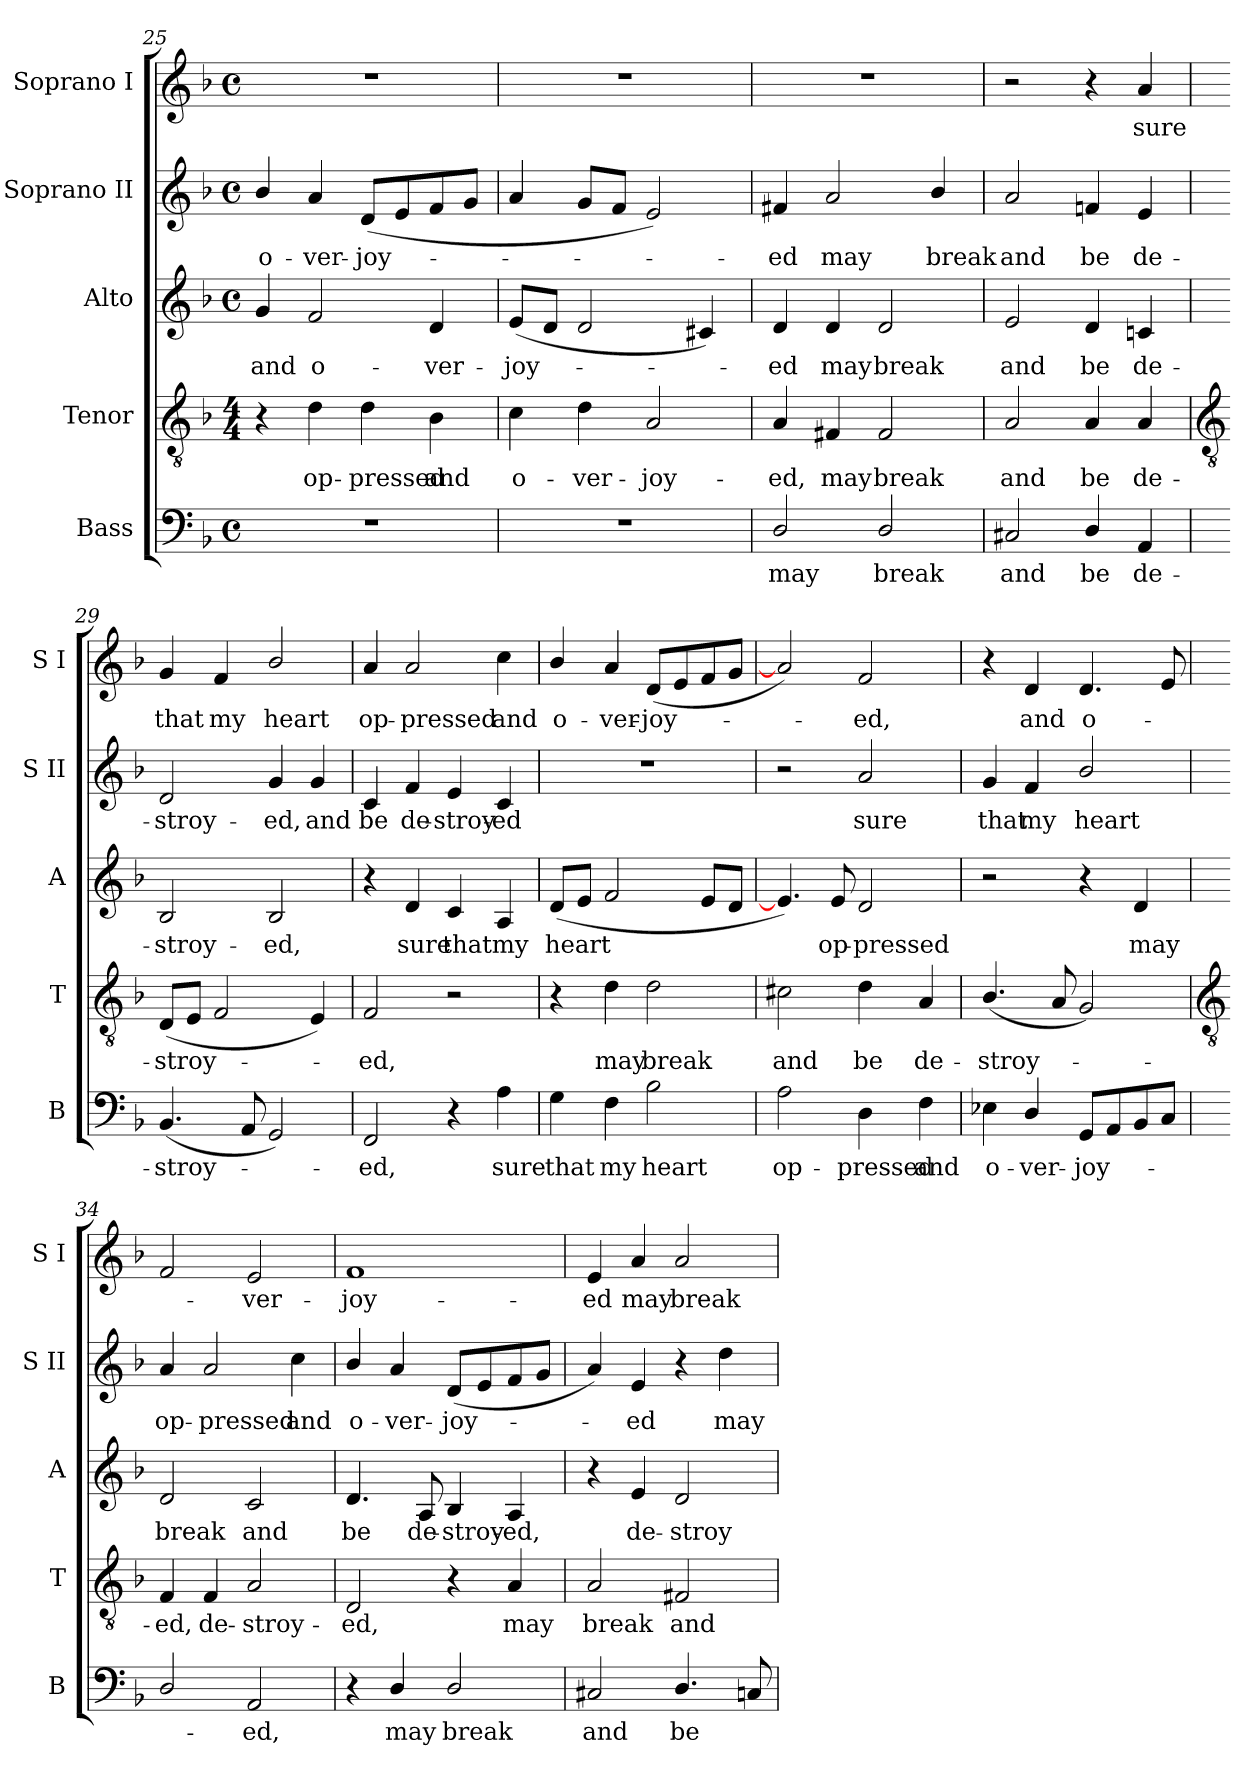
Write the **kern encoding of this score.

**kern	**text	**kern	**text	**kern	**text	**kern	**text	**kern	**text
*part5	*part5	*part4	*part4	*part3	*part3	*part2	*part2	*part1	*part1
*staff5	*staff5	*staff4	*staff4	*staff3	*staff3	*staff2	*staff2	*staff1	*staff1
*I"Bass	*	*I"Tenor	*	*I"Alto	*	*I"Soprano II	*	*I"Soprano I	*
*I'B	*	*I'T	*	*I'A	*	*I'S II	*	*I'S I	*
*clefF4	*	*clefGv2	*	*clefG2	*	*clefG2	*	*clefG2	*
*k[b-]	*	*k[b-]	*	*k[b-]	*	*k[b-]	*	*k[b-]	*
*F:	*	*F:	*	*F:	*	*F:	*	*F:	*
*M4/4	*	*M4/4	*	*M4/4	*	*M4/4	*	*M4/4	*
*met(c)	*	*	*	*met(c)	*	*met(c)	*	*met(c)	*
=25	=25	=25	=25	=25	=25	=25	=25	=25	=25
!	!	!	!	!	!LO:LY:b	!	!LO:LY:b	!	!
1r	.	4r	.	4g	and	4b-/	o-	1r	.
!	!	!	!LO:LY:b	!	!LO:LY:b	!	!LO:LY:b	!	!
.	.	4d	op-	2f	o-	4a	-ver-	.	.
!	!	!	!LO:LY:b	!	!	!	!LO:LY:b	!	!
.	.	4d	-pressed	.	.	(<8dL	-joy-	.	.
.	.	.	.	.	.	8e	.	.	.
!	!	!	!LO:LY:b	!	!LO:LY:b	!	!	!	!
.	.	4B-	and	4d	-ver-	8f	.	.	.
.	.	.	.	.	.	8gJ	.	.	.
=26	=26	=26	=26	=26	=26	=26	=26	=26	=26
!	!	!	!LO:LY:b	!	!LO:LY:b	!	!	!	!
1r	.	4c	o-	(<8eL	-joy-	4a	.	1r	.
.	.	.	.	8dJ	.	.	.	.	.
!	!	!	!LO:LY:b	!	!	!	!	!	!
.	.	4d	-ver-	2d	.	8gL	.	.	.
.	.	.	.	.	.	8fJ	.	.	.
!	!	!	!LO:LY:b	!	!	!	!	!	!
.	.	2A	-joy-	.	.	2e)	.	.	.
.	.	.	.	4c#X)	.	.	.	.	.
=27	=27	=27	=27	=27	=27	=27	=27	=27	=27
!	!LO:LY:b	!	!LO:LY:b	!	!LO:LY:b	!	!LO:LY:b	!	!
2D/	may	4A	-ed,	4d	ed	4f#X	ed	1r	.
!	!	!	!LO:LY:b	!	!LO:LY:b	!	!LO:LY:b	!	!
.	.	4F#X	may	4d	may	2a	may	.	.
!	!LO:LY:b	!	!LO:LY:b	!	!LO:LY:b	!	!	!	!
2D/	break	2F#	break	2d	break	.	.	.	.
!	!	!	!	!	!	!	!LO:LY:b	!	!
.	.	.	.	.	.	4b-/	break	.	.
=28	=28	=28	=28	=28	=28	=28	=28	=28	=28
!	!LO:LY:b	!	!LO:LY:b	!	!LO:LY:b	!	!LO:LY:b	!	!
2C#X	and	2A	and	2e	and	2a	and	2r	.
!	!LO:LY:b	!	!LO:LY:b	!	!LO:LY:b	!	!LO:LY:b	!	!
4D/	be	4A	be	4d	be	4fn	be	4r	.
!	!LO:LY:b	!	!LO:LY:b	!	!LO:LY:b	!	!LO:LY:b	!	!LO:LY:b
4AA	de-	4A	de-	4cn	de-	4e	de-	4a	sure
!!LO:LB:g=z
=29	=29	=29	=29	=29	=29	=29	=29	=29	=29
*	*	*clefGv2	*	*	*	*	*	*	*
!	!LO:LY:b	!	!LO:LY:b	!	!LO:LY:b	!	!LO:LY:b	!	!LO:LY:b
(<4.BB-	-stroy-	(<8DL	-stroy-	2B-	-stroy-	2d	-stroy-	4g	that
.	.	8EJ	.	.	.	.	.	.	.
!	!	!	!	!	!	!	!	!	!LO:LY:b
.	.	2F	.	.	.	.	.	4f	my
8AA	.	.	.	.	.	.	.	.	.
!	!	!	!	!	!LO:LY:b	!	!LO:LY:b	!	!LO:LY:b
2GG)	.	.	.	2B-	-ed,	4g	-ed,	2b-/	heart
!	!	!	!	!	!	!	!LO:LY:b	!	!
.	.	4E)	.	.	.	4g	and	.	.
=30	=30	=30	=30	=30	=30	=30	=30	=30	=30
!	!LO:LY:b	!	!LO:LY:b	!	!	!	!LO:LY:b	!	!LO:LY:b
2FF	ed,	2F	ed,	4r	.	4c	be	4a	op-
!	!	!	!	!	!LO:LY:b	!	!LO:LY:b	!	!LO:LY:b
.	.	.	.	4d	sure	4f	de-	2a	-pressed
!	!	!	!	!	!LO:LY:b	!	!LO:LY:b	!	!
4r	.	2r	.	4c	that	4e	-stroy-	.	.
!	!LO:LY:b	!	!	!	!LO:LY:b	!	!LO:LY:b	!	!LO:LY:b
4A	sure	.	.	4A	my	4c	-ed	4cc	and
=31	=31	=31	=31	=31	=31	=31	=31	=31	=31
!	!LO:LY:b	!	!	!	!LO:LY:b	!	!	!	!LO:LY:b
4G	that	4r	.	(<8dL	heart	1r	.	4b-/	o-
.	.	.	.	8eJ	.	.	.	.	.
!	!LO:LY:b	!	!LO:LY:b	!	!	!	!	!	!LO:LY:b
4F	my	4d	may	2f	.	.	.	4a	-ver-
!	!LO:LY:b	!	!LO:LY:b	!	!	!	!	!	!LO:LY:b
2B-	heart	2d	break	.	.	.	.	(<8dL	-joy-
.	.	.	.	.	.	.	.	8e	.
.	.	.	.	8eL	.	.	.	8f	.
.	.	.	.	8dJ	.	.	.	8gJ	.
=32	=32	=32	=32	=32	=32	=32	=32	=32	=32
!	!LO:LY:b	!	!LO:LY:b	!	!	!	!	!	!
2A	op-	2c#X	and	4.e])	.	2r	.	2a])	.
!	!	!	!	!	!LO:LY:b	!	!	!	!
.	.	.	.	8e	op-	.	.	.	.
!	!LO:LY:b	!	!LO:LY:b	!	!LO:LY:b	!	!LO:LY:b	!	!LO:LY:b
4D	-pressed	4d	be	2d	-pressed	2a	sure	2f	ed,
!	!LO:LY:b	!	!LO:LY:b	!	!	!	!	!	!
4F	and	4A	de-	.	.	.	.	.	.
=33	=33	=33	=33	=33	=33	=33	=33	=33	=33
!	!LO:LY:b	!	!LO:LY:b	!	!	!	!LO:LY:b	!	!
4E-X	o-	(<4.B-/	-stroy-	2r	.	4g	that	4r	.
!	!LO:LY:b	!	!	!	!	!	!LO:LY:b	!	!LO:LY:b
4D/	-ver-	.	.	.	.	4f	my	4d	and
.	.	8A	.	.	.	.	.	.	.
!	!LO:LY:b	!	!	!	!	!	!LO:LY:b	!	!LO:LY:b
8GGL	-joy-	2G)	.	4r	.	2b-/	heart	4.d	o-
8AA	.	.	.	.	.	.	.	.	.
!	!	!	!	!	!LO:LY:b	!	!	!	!
8BB-	.	.	.	4d	may	.	.	.	.
8CJ	.	.	.	.	.	.	.	8e	.
!!LO:LB:g=z
=34	=34	=34	=34	=34	=34	=34	=34	=34	=34
*	*	*clefGv2	*	*	*	*	*	*	*
!	!	!	!LO:LY:b	!	!LO:LY:b	!	!LO:LY:b	!	!
2D/	.	4F	ed,	2d	break	4a	op-	2f	.
!	!	!	!LO:LY:b	!	!	!	!LO:LY:b	!	!
.	.	4F	de-	.	.	2a	-pressed	.	.
!	!LO:LY:b	!	!LO:LY:b	!	!LO:LY:b	!	!	!	!LO:LY:b
2AA	ed,	2A	-stroy-	2c	and	.	.	2e	ver-
!	!	!	!	!	!	!	!LO:LY:b	!	!
.	.	.	.	.	.	4cc	and	.	.
=35	=35	=35	=35	=35	=35	=35	=35	=35	=35
!	!	!	!LO:LY:b	!	!LO:LY:b	!	!LO:LY:b	!	!LO:LY:b
4r	.	2D	-ed,	4.d	be	4b-/	o-	1f	-joy-
!	!LO:LY:b	!	!	!	!	!	!LO:LY:b	!	!
4D/	may	.	.	.	.	4a	-ver-	.	.
!	!	!	!	!	!LO:LY:b	!	!	!	!
.	.	.	.	8A	de-	.	.	.	.
!	!LO:LY:b	!	!	!	!LO:LY:b	!	!LO:LY:b	!	!
2D/	break	4r	.	4B-	-stroy-	(<8dL	-joy-	.	.
.	.	.	.	.	.	8e	.	.	.
!	!	!	!LO:LY:b	!	!LO:LY:b	!	!	!	!
.	.	4A	may	4A	-ed,	8f	.	.	.
.	.	.	.	.	.	8gJ	.	.	.
=36	=36	=36	=36	=36	=36	=36	=36	=36	=36
!	!LO:LY:b	!	!LO:LY:b	!	!	!	!	!	!LO:LY:b
2C#X	and	2A	break	4r	.	4a)	.	4e	-ed
!	!	!	!	!	!LO:LY:b	!	!LO:LY:b	!	!LO:LY:b
.	.	.	.	4e	de-	4e	ed	4a	may
!	!LO:LY:b	!	!LO:LY:b	!	!LO:LY:b	!	!	!	!LO:LY:b
4.D/	be	2F#X	and	2d	-stroy-	4r	.	2a	break
!	!	!	!	!	!	!	!LO:LY:b	!	!
.	.	.	.	.	.	4dd	may	.	.
8Cn	.	.	.	.	.	.	.	.	.
=	=	=	=	=	=	=	=	=	=
*-	*-	*-	*-	*-	*-	*-	*-	*-	*-
